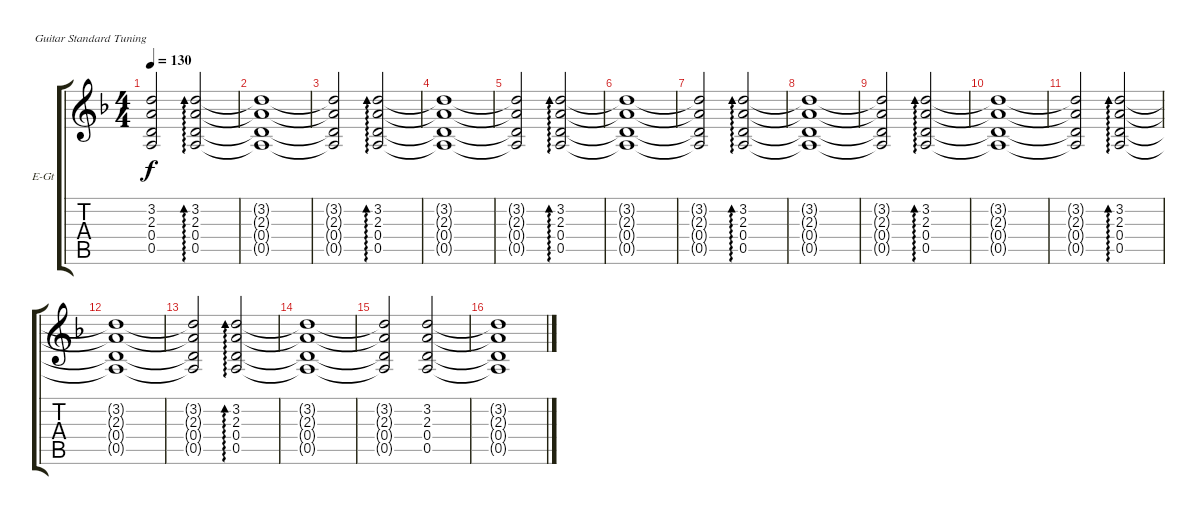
\defaultSystemsLayout 4
\bracketExtendMode groupsimilarinstruments
\firstSystemTrackNameOrientation horizontal
\otherSystemsTrackNameOrientation horizontal
\track ("Guitar 2 Tremolo" "E-Gt") {instrument electricguitarclean}
\staff {score tabs}
\tuning (E4 B3 G3 D3 A2 E2)
\ts (4 4)
\tempo 130
\clef g2
\ks dminor
(3.2{t} 2.3{t} 0.4{t} 0.5{t}).2{dy f} (0.5 0.4 2.3 3.2).2{ad 0} |
(3.2{t} 2.3{t} 0.4{t} 0.5{t}).1 |
(3.2{t} 2.3{t} 0.4{t} 0.5{t}).2 (0.5 0.4 2.3 3.2).2{ad 0} |
(3.2{t} 2.3{t} 0.4{t} 0.5{t}).1 |
(3.2{t} 2.3{t} 0.4{t} 0.5{t}).2 (0.5 0.4 2.3 3.2).2{ad 0} |
(3.2{t} 2.3{t} 0.4{t} 0.5{t}).1 |
(3.2{t} 2.3{t} 0.4{t} 0.5{t}).2 (0.5 0.4 2.3 3.2).2{ad 0} |
(3.2{t} 2.3{t} 0.4{t} 0.5{t}).1 |
(3.2{t} 2.3{t} 0.4{t} 0.5{t}).2 (0.5 0.4 2.3 3.2).2{ad 0} |
(3.2{t} 2.3{t} 0.4{t} 0.5{t}).1 |
(3.2{t} 2.3{t} 0.4{t} 0.5{t}).2 (0.5 0.4 2.3 3.2).2{ad 0} |
(3.2{t} 2.3{t} 0.4{t} 0.5{t}).1 |
(3.2{t} 2.3{t} 0.4{t} 0.5{t}).2 (0.5 0.4 2.3 3.2).2{ad 0} |
(3.2{t} 2.3{t} 0.4{t} 0.5{t}).1 |
(3.2{t} 2.3{t} 0.4{t} 0.5{t}).2 (0.5 0.4 2.3 3.2).2 |
(3.2{t} 2.3{t} 0.4{t} 0.5{t}).1
